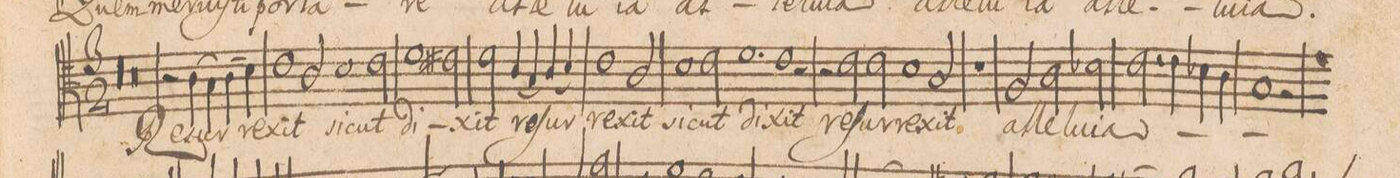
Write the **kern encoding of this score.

**kern	**text
*I"TENOR.	*
*clefC4	*
*k[]	*
*met(c|)	*
*M2/1	*
*M3/2	*
00.r	.
=32-	=32-
=33-	=33-
=34-	=34-
=35-	=35-
0.r	.
=36-	=36-
=37-	=37-
2r	.
(4A\	Re-
4G\)	.
(4A\	-sur-
4B\)	.
=38-	=38-
1cny\	-re-
2A/	-xit
=39-	=39-
1B\	si-
2c\	-cut
=40-	=40-
1d\	di-
2c#X\	.
=41-	=41-
2d\	-xit
(4A/	re-
4G/)	.
(4A/	-ſur-
4B/)	.
=42-	=42-
1cny\	-re-
2A/	-xit
=43-	=43-
1B\	si-
2c\	-cut
=44-	=44-
1.d\	di-
=45-	=45-
1c\	-xit
2r	.
=46-	=46-
2r	.
2c\	re-
2c\	-ſur-
=47-	=47-
1B\	-re-
2G/	-xit
=48-	=48-
1.r	.
=49-	=49-
2F/	al-
2A\	-le-
2B-X\	-lu-
=50-	=50-
2.c\	-ia
4c\	.
4B-X\	.
4A\	.
=51-	=51-
1G/	.
2rF	.
=52-	=52-
*-	*-
